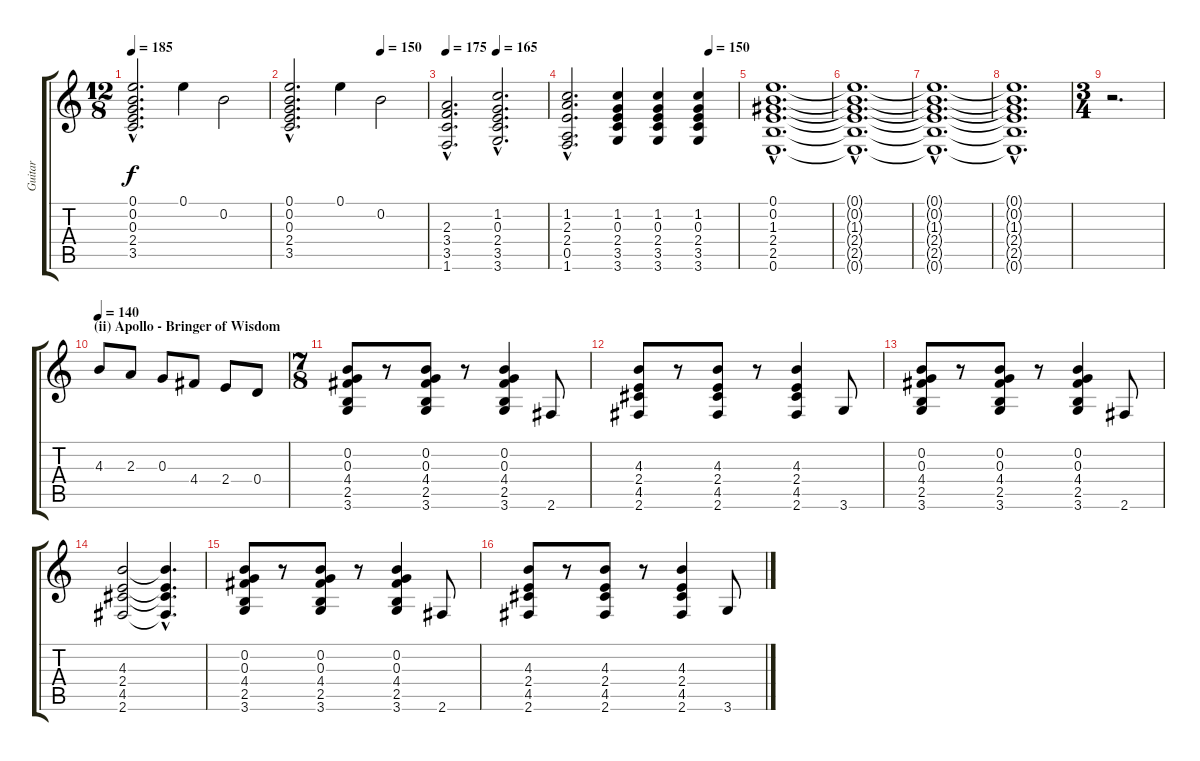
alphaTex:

\track ("Guitar" "Guitar") {instrument overdrivenguitar}
\staff {score tabs}
\tuning (E4 B3 G3 D3 A2 E2) {hide}
\ts (12 8)
\tempo 185
\clef g2
\ks c
(0.1{hac} 0.2{hac} 0.3{hac} 2.4{hac} 3.5{hac}).2{d dy f} 0.1.4 0.2.2 |
\tempo (150 0.6666666666666666)
(0.1{hac} 0.2{hac} 0.3{hac} 2.4{hac} 3.5{hac}).2{d} 0.1.4 0.2.2 |
\tempo 175
\tempo (165 0.5)
(2.3{hac} 3.4{hac} 3.5{hac} 1.6{hac}).2{d} (1.2{hac} 0.3{hac} 2.4{hac} 3.5{hac} 3.6{hac}).2{d} |
\tempo (150 0.8333333333333334)
(1.2{hac} 2.3{hac} 2.4{hac} 0.5{hac} 1.6{hac}).2{d} (1.2 0.3 2.4 3.5 3.6).4 (1.2 0.3 2.4 3.5 3.6).4 (1.2 0.3 2.4 3.5 3.6).4 |
(0.1{hac} 0.2{hac} 1.3{hac} 2.4{hac} 2.5{hac} 0.6{hac}).1{d} |
(0.1{hac t} 0.2{hac t} 1.3{hac t} 2.4{hac t} 2.5{hac t} 0.6{hac t}).1{d} |
(0.1{hac t} 0.2{hac t} 1.3{hac t} 2.4{hac t} 2.5{hac t} 0.6{hac t}).1{d} |
(0.1{hac t} 0.2{hac t} 1.3{hac t} 2.4{hac t} 2.5{hac t} 0.6{hac t}).1{d} |
\ts (3 4)
r.2{d} |
\section ("" "(ii) Apollo - Bringer of Wisdom")
\tempo 140
4.3.8 2.3.8 0.3.8 4.4.8 2.4.8 0.4.8 |
\ts (7 8)
(0.2 0.3 4.4 2.5 3.6).8 r.8 (0.2 0.3 4.4 2.5 3.6).8 r.8 (0.2 0.3 4.4 2.5 3.6).4 2.6.8 |
(4.3 2.4 4.5 2.6).8 r.8 (4.3 2.4 4.5 2.6).8 r.8 (4.3 2.4 4.5 2.6).4 3.6.8 |
(0.2 0.3 4.4 2.5 3.6).8 r.8 (0.2 0.3 4.4 2.5 3.6).8 r.8 (0.2 0.3 4.4 2.5 3.6).4 2.6.8 |
(4.3 2.4 4.5 2.6).2 (4.3{hac t} 2.4{hac t} 4.5{hac t} 2.6{hac t}).4{d} |
(0.2 0.3 4.4 2.5 3.6).8 r.8 (0.2 0.3 4.4 2.5 3.6).8 r.8 (0.2 0.3 4.4 2.5 3.6).4 2.6.8 |
(4.3 2.4 4.5 2.6).8 r.8 (4.3 2.4 4.5 2.6).8 r.8 (4.3 2.4 4.5 2.6).4 3.6.8
